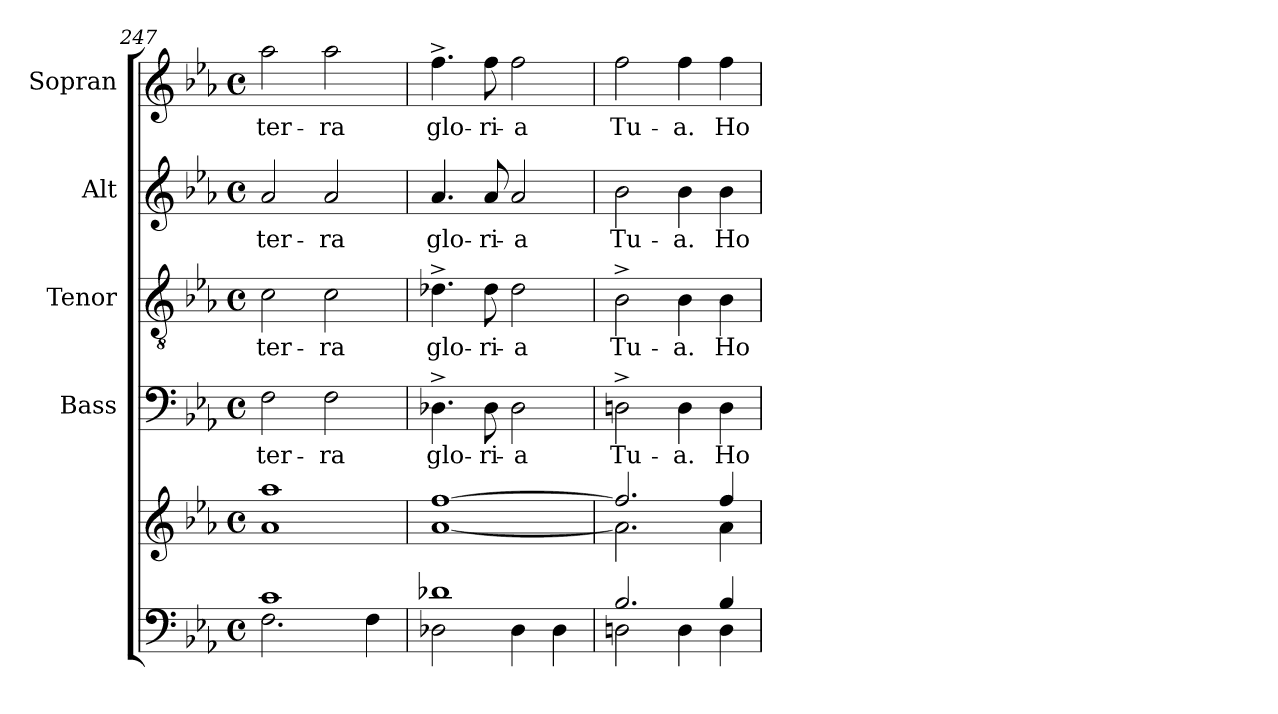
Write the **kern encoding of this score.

**kern	**kern	**kern	**text	**kern	**text	**kern	**text	**kern	**text
*part5	*part5	*part4	*part4	*part3	*part3	*part2	*part2	*part1	*part1
*staff6	*staff5	*staff4	*staff4	*staff3	*staff3	*staff2	*staff2	*staff1	*staff1
*	*	*I"Bass	*	*I"Tenor	*	*I"Alt	*	*I"Sopran	*
*	*	*I'B.	*	*I'T.	*	*I'A.	*	*I'S.	*
*clefF4	*clefG2	*clefF4	*	*clefGv2	*	*clefG2	*	*clefG2	*
*k[b-e-a-]	*k[b-e-a-]	*k[b-e-a-]	*	*k[b-e-a-]	*	*k[b-e-a-]	*	*k[b-e-a-]	*
*E-:	*E-:	*E-:	*	*E-:	*	*E-:	*	*E-:	*
*M4/4	*M4/4	*M4/4	*	*M4/4	*	*M4/4	*	*M4/4	*
*met(c)	*met(c)	*met(c)	*	*met(c)	*	*met(c)	*	*met(c)	*
=247	=247	=247	=247	=247	=247	=247	=247	=247	=247
*^	*^	*	*	*	*	*	*	*	*
!	!	!	!	!	!LO:LY:b	!	!LO:LY:b	!	!LO:LY:b	!	!LO:LY:b
1c	2.F\	1aa-	1a-	2F\	ter-	2c\	ter-	2a-/	ter-	2aa-\	ter-
!	!	!	!	!	!LO:LY:b	!	!LO:LY:b	!	!LO:LY:b	!	!LO:LY:b
.	.	.	.	2F\	-ra	2c\	-ra	2a-/	-ra	2aa-\	-ra
.	4F\	.	.	.	.	.	.	.	.	.	.
!!LO:PB:g=z
=248	=248	=248	=248	=248	=248	=248	=248	=248	=248	=248	=248
!	!	!	!	!	!LO:LY:b	!	!LO:LY:b	!	!LO:LY:b	!	!LO:LY:b
1d-X	2D-X\	[>1ff	[<1a-	4.D-X^>\	glo-	4.d-X^>\	glo-	4.a-/	glo-	4.ff^>\	glo-
!	!	!	!	!	!LO:LY:b	!	!LO:LY:b	!	!LO:LY:b	!	!LO:LY:b
.	.	.	.	8D-\	-ri-	8d-\	-ri-	8a-/	-ri-	8ff\	-ri-
!	!	!	!	!	!LO:LY:b	!	!LO:LY:b	!	!LO:LY:b	!	!LO:LY:b
.	4D-\	.	.	2D-\	-a	2d-\	-a	2a-/	-a	2ff\	-a
.	4D-\	.	.	.	.	.	.	.	.	.	.
=249	=249	=249	=249	=249	=249	=249	=249	=249	=249	=249	=249
!	!	!	!	!	!LO:LY:b	!	!LO:LY:b	!	!LO:LY:b	!	!LO:LY:b
2.B-/	2Dn\	2.ff/]	2.a-\]	2Dn^>\	Tu-	2B-^>\	Tu-	2b-\	Tu-	2ff\	Tu-
!	!	!	!	!	!LO:LY:b	!	!LO:LY:b	!	!LO:LY:b	!	!LO:LY:b
.	4D\	.	.	4D\	-a.	4B-\	-a.	4b-\	-a.	4ff\	-a.
!	!	!	!	!	!LO:LY:b	!	!LO:LY:b	!	!LO:LY:b	!	!LO:LY:b
4B-/	4D\	4ff/	4a-\	4D\	Ho-	4B-\	Ho-	4b-\	Ho-	4ff\	Ho-
*v	*v	*	*	*	*	*	*	*	*	*	*
*	*v	*v	*	*	*	*	*	*	*	*
=	=	=	=	=	=	=	=	=	=
*-	*-	*-	*-	*-	*-	*-	*-	*-	*-
